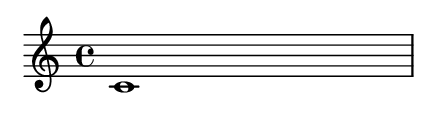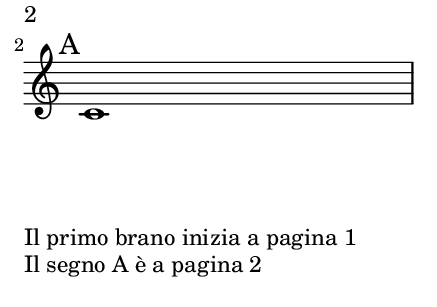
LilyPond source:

%% Generated by lilypond-book
%% Options: [exampleindent=10.16\mm,indent=0\mm,line-width=160\mm,paper-height=845.047\pt,paper-width=597.508\pt,papersize="a8landscape"]
\include "lilypond-book-preamble.ly"


% ****************************************************************
% Start cut-&-pastable-section
% ****************************************************************

#(ly:set-option 'eps-box-padding 3.000000)



\paper {
  #(set-paper-size "a8landscape")
  indent = 0\mm
}

\layout {
  
}




% ****************************************************************
% ly snippet:
% ****************************************************************
\sourcefileline 1764
\header { tagline = ##f }
\book {
  \label #'primoBrano
  \score {
    {
      c'1
      \pageBreak \mark A \label #'segnoA
      c'1
    }
  }
  \markup { Il primo brano inizia a pagina \page-ref #'primoBrano "0" "?" }
  \markup { Il segno A è a pagina \page-ref #'segnoA "0" "?" }
}


% ****************************************************************
% end ly snippet
% ****************************************************************
